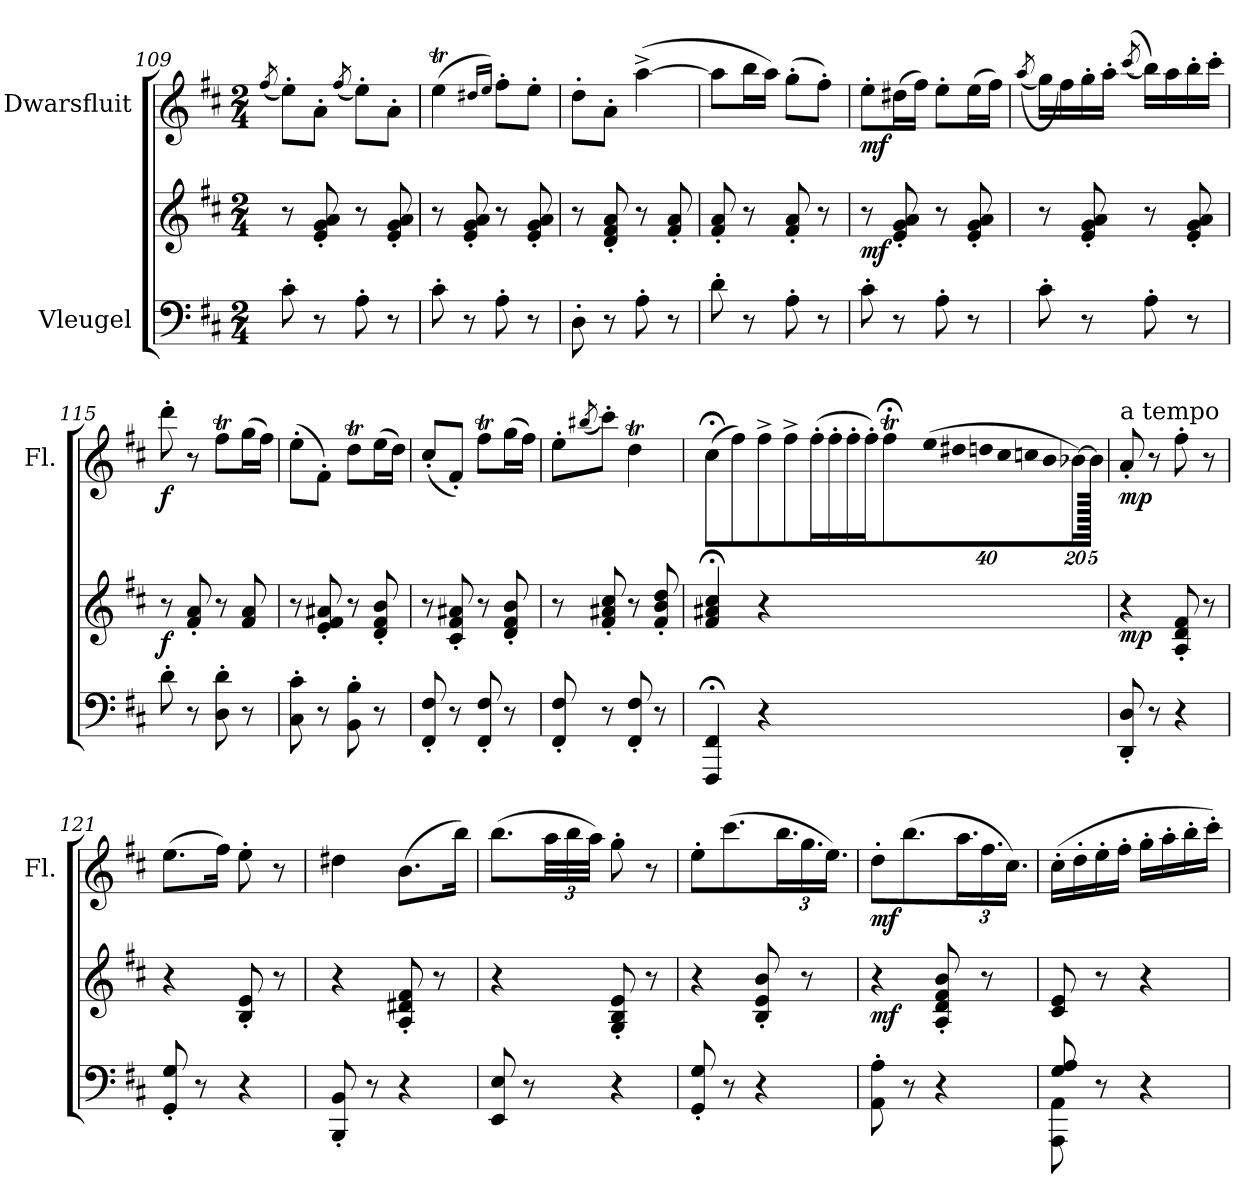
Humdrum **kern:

**kern	**kern	**dynam	**kern	**dynam
*part2	*part2	*part2	*part1	*part1
*staff3	*staff2	*staff2/3	*staff1	*staff1
*I"Vleugel	*	*	*I"Dwarsfluit	*
*	*	*	*I'Fl.	*
!!LO:PB:g=z
*clefF4	*clefG2	*	*clefG2	*
*k[f#c#]	*k[f#c#]	*	*k[f#c#]	*
*M2/4	*M2/4	*	*M2/4	*
=109	=109	=109	=109	=109
.	.	.	(8qff#/	.
8c#'\	8r	.	8ee'\L)	.
8r	8e/' 8g/' 8a/'	.	8a'\J	.
.	.	.	(8qff#/	.
8A'\	8r	.	8ee'\L)	.
8r	8e/' 8g/' 8a/'	.	8a'\J	.
=110	=110	=110	=110	=110
8c#'\	8r	.	(4eeT\	.
8r	8e/' 8g/' 8a/'	.	.	.
.	.	.	16qdd#X/LL	.
.	.	.	16qee/JJ)	.
8A'\	8r	.	8ff#'\L	.
8r	8e/' 8g/' 8a/'	.	8ee'\J	.
=111	=111	=111	=111	=111
8D'\	8r	.	8dd'\L	.
8r	8d/' 8f#/' 8a/'	.	8a'\J	.
8A'\	8r	.	([4aa^\	.
8r	8f#/' 8a/'	.	.	.
=112	=112	=112	=112	=112
8d'\	8f#/' 8a/'	.	8aa\L]	.
8r	8r	.	16bb\L	.
.	.	.	16aa\JJ)	.
8A'\	8f#/' 8a/'	.	(8gg'\L	.
8r	8r	.	8ff#'\J)	.
=113	=113	=113	=113	=113
!	!	!LO:DY:b	!	!LO:DY:b
8c#'\	8r	mf	8ee'\L	mf
8r	8e/' 8g/' 8a/'	.	(16dd#X\L	.
.	.	.	16ff#\JJ)	.
8A'\	8r	.	8ee'\L	.
8r	8e/' 8g/' 8a/'	.	(16ee\L	.
.	.	.	16ff#\JJ)	.
!!LO:LB:g=z
=114	=114	=114	=114	=114
.	.	.	((8qaa/	.
8c#'\	8r	.	16gg\LL)	.
.	.	.	16ff#\)	.
8r	8e/' 8g/' 8a/'	.	16gg'\	.
.	.	.	16aa'\JJ	.
.	.	.	((8qccc#/	.
8A'\	8r	.	16bb\LL))	.
.	.	.	16aa\	.
8r	8e/' 8g/' 8a/'	.	16bb'\	.
.	.	.	16ccc#'\JJ	.
=115	=115	=115	=115	=115
!	!	!LO:DY:b	!	!LO:DY:b
8d'\	8r	f	8ddd'\	f
8r	8f#/' 8a/'	.	8r	.
8D\' 8d\'	8r	.	8ff#t\L	.
8r	8f#/ 8a/	.	(16gg\L	.
.	.	.	16ff#\JJ)	.
=116	=116	=116	=116	=116
8C#\' 8c#\'	8r	.	(8ee'\L	.
8r	8e/' 8f#/' 8a#X/'	.	8f#'\J)	.
8BB\' 8B\'	8r	.	8ddT\L	.
8r	8d/' 8f#/' 8b/'	.	(16ee\L	.
.	.	.	16dd\JJ)	.
=117	=117	=117	=117	=117
8FF#/' 8F#/'	8r	.	(8cc#'/L	.
8r	8c#/' 8f#/' 8a#X/'	.	8f#'/J)	.
8FF#/' 8F#/'	8r	.	8ff#t\L	.
8r	8d/' 8f#/' 8b/'	.	(16gg\L	.
.	.	.	16ff#\JJ)	.
!!LO:LB:g=z
=118	=118	=118	=118	=118
8FF#/' 8F#/'	8r	.	8ee'\L	.
.	.	.	(8qbb#X/	.
8r	8f#/' 8a#X/' 8cc#/'	.	8ccc#'\J)	.
8FF#/' 8F#/'	8r	.	4ddT\	.
8r	8f#/' 8b/' 8dd/'	.	.	.
=119	=119	=119	=119	=119
*	*	*	*MM10	*
4FFF#/;< 4FF#/;<	4f#/;< 4a#X/;< 4cc#/;<	.	(8cc#;<\L	.
.	.	.	8ff#\J)	.
*	*	*	*MM100	*
4r	4r	.	8ff#^\L	.
.	.	.	8ff#^\	.
2ryy	2ryy	.	(16ff#'\L	.
.	.	.	16ff#'\	.
.	.	.	16ff#'\	.
.	.	.	16ff#'\JJ)	.
*	*	*	*MM60	*
.	.	.	4ff#;<t\	.
*	*	*	*Xbrackettup	*
!	!	!	!LO:N:vis=16	!
4ryy	4ryy	.	(640%23ee\LL	.
!	!	!	!LO:N:vis=16	!
.	.	.	640%23dd#X\	.
!	!	!	!LO:N:vis=16	!
.	.	.	640%23ddn\	.
!	!	!	!LO:N:vis=16	!
.	.	.	640%23cc#\	.
!	!	!	!LO:N:vis=16	!
.	.	.	640%23ccn\	.
!	!	!	!LO:N:vis=16	!
.	.	.	640%23b\	.
.	.	.	[320%11b-X\JJ)	.
640ryy	640ryy	.	640b-\JJ]	.
=120	=120	=120	=120	=120
*	*	*	*MM100	*
!	!	!	!LO:TX:a:t=a tempo	!
!	!	!LO:DY:b	!	!LO:DY:b
8DD/' 8D/'	4r	mp	8a'/	mp
8r	.	.	8r	.
4r	8A/' 8d/' 8f#/'	.	8ff#'\	.
.	8r	.	8r	.
=121	=121	=121	=121	=121
8GG/' 8G/'	4r	.	(8.ee\L	.
8r	.	.	.	.
.	.	.	16ff#\Jk)	.
4r	8B/' 8e/'	.	8ee'\	.
.	8r	.	8r	.
!!LO:LB:g=z
=122	=122	=122	=122	=122
8BBB/' 8BB/'	4r	.	4dd#X\	.
8r	.	.	.	.
4r	8A/' 8d#X/' 8f#/'	.	(8.b\L	.
.	8r	.	.	.
.	.	.	16bb\Jk)	.
=123	=123	=123	=123	=123
8EE/ 8E/	4r	.	(8.bb\L	.
8r	.	.	.	.
.	.	.	48aa\LL	.
.	.	.	48bb\	.
.	.	.	48aa\JJJ)	.
4r	8G/' 8B/' 8e/'	.	8gg'\	.
.	8r	.	8r	.
=124	=124	=124	=124	=124
8GG/' 8G/'	4r	.	8ee'\L	.
8r	.	.	(8.ccc#\	.
4r	8B/' 8e/' 8b/'	.	.	.
.	.	.	24.bb\L	.
.	8r	.	24.gg\	.
.	.	.	24.ee\JJ)	.
=125	=125	=125	=125	=125
!	!	!LO:DY:b	!	!LO:DY:b
8AA\' 8A\'	4r	mf	8dd'\L	mf
8r	.	.	(8.bb\	.
4r	8A/' 8d/' 8f#/' 8b/'	.	.	.
.	.	.	24.aa\L	.
.	8r	.	24.ff#\	.
.	.	.	24.cc#\JJ)	.
=126	=126	=126	=126	=126
*^	*	*	*	*
8G/ 8A/	8AAA\ 8AA\	8c#/ 8e/	.	(16cc#'\LL	.
.	.	.	.	16dd'\	.
8r	8ryy	8r	.	16ee'\	.
.	.	.	.	16ff#'\JJ	.
4r	4ryy	4r	.	16gg'\LL	.
.	.	.	.	16aa'\	.
.	.	.	.	16bb'\	.
.	.	.	.	16ccc#'\JJ)	.
*v	*v	*	*	*	*
=	=	=	=	=
*-	*-	*-	*-	*-
